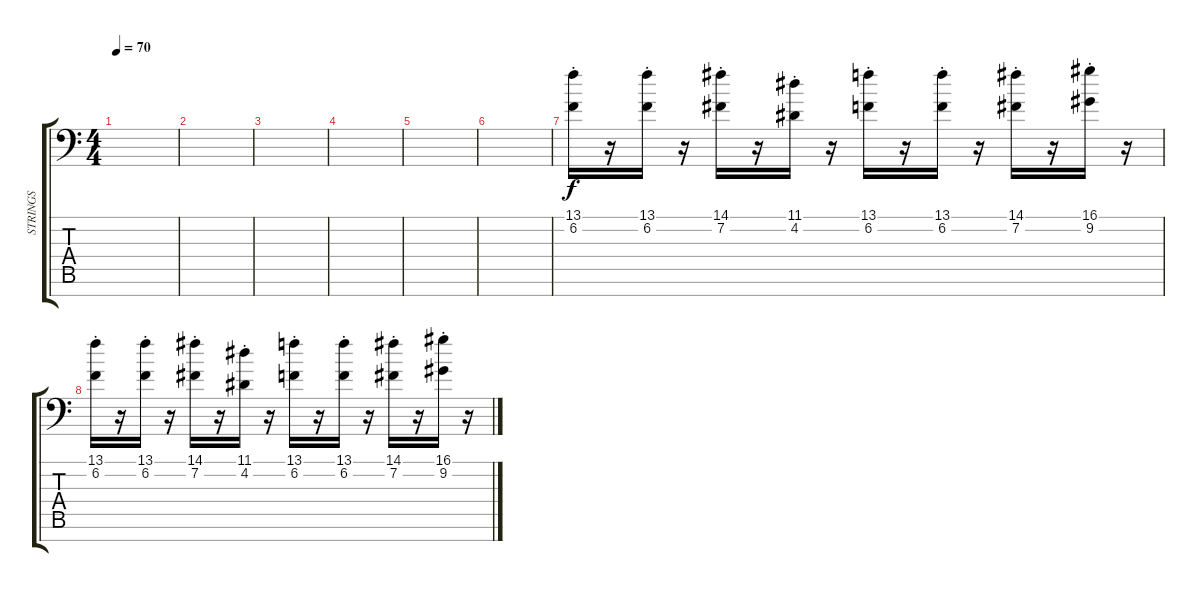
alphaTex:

\track ("STRINGS" "STRINGS") {instrument stringensemble1}
\staff {score tabs}
\tuning (E4 B3 G3 D3 A2 E2 C1) {hide}
\ts (4 4)
\tempo 70
\clef f4
\ks c
|
|
|
|
|
|
(13.1{st} 6.2{st}).16 r.16 (13.1{st} 6.2{st}).16 r.16 (14.1{st} 7.2{st}).16 r.16 (11.1{st} 4.2{st}).16 r.16 (13.1{st} 6.2{st}).16 r.16 (13.1{st} 6.2{st}).16 r.16 (14.1{st} 7.2{st}).16 r.16 (16.1{st} 9.2{st}).16 r.16 |
(13.1{st} 6.2{st}).16 r.16 (13.1{st} 6.2{st}).16 r.16 (14.1{st} 7.2{st}).16 r.16 (11.1{st} 4.2{st}).16 r.16 (13.1{st} 6.2{st}).16 r.16 (13.1{st} 6.2{st}).16 r.16 (14.1{st} 7.2{st}).16 r.16 (16.1{st} 9.2{st}).16 r.16
